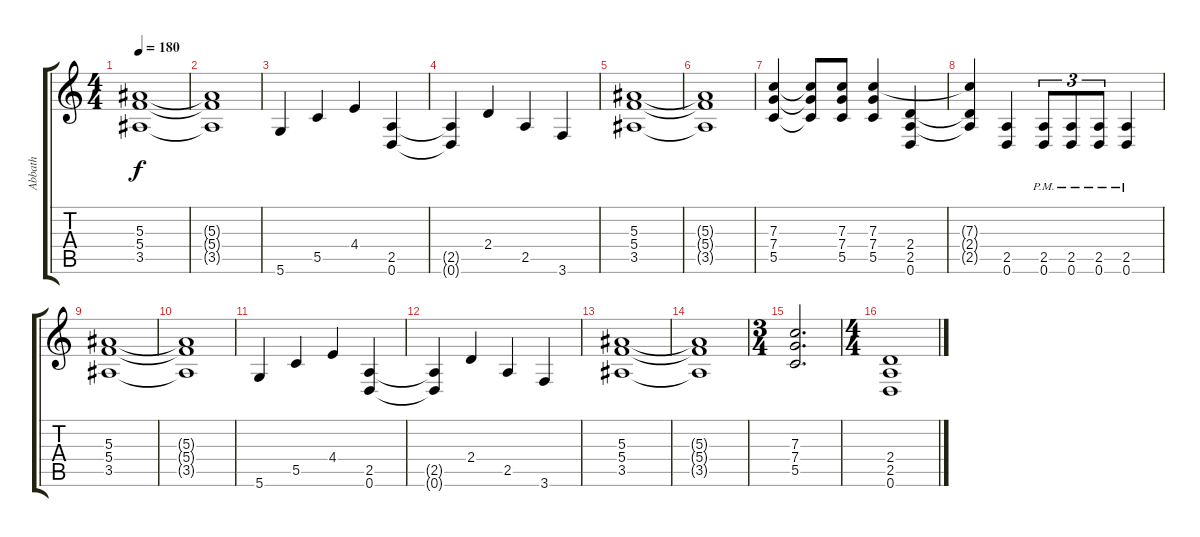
\track ("Abbath" "Abbath") {instrument overdrivenguitar}
\staff {score tabs}
\tuning (D4 A3 F3 C3 G2 D2) {hide}
\ts (4 4)
\tempo 180
\clef g2
\ks c
(5.3 5.4 3.5).1{dy f} |
(5.3{t} 5.4{t} 3.5{t}).1 |
5.6.4 5.5.4 4.4.4 (2.5 0.6).4 |
(2.5{t} 0.6{t}).4 2.4.4 2.5.4 3.6.4 |
(5.3 5.4 3.5).1 |
(5.3{t} 5.4{t} 3.5{t}).1 |
(7.3 7.4 5.5).4 (7.3{t} 7.4{t} 5.5{t}).8 (7.3 7.4 5.5).8 (7.3 7.4 5.5).4 (2.4 2.5 0.6).4 |
(7.3{t} 2.4{t} 2.5{t}).4 (2.5 0.6).4 (2.5{pm} 0.6{pm}).8{tu (3 2)} (2.5{pm} 0.6{pm}).8{tu (3 2)} (2.5{pm} 0.6{pm}).8{tu (3 2)} (2.5{pm} 0.6{pm}).4 |
(5.3 5.4 3.5).1 |
(5.3{t} 5.4{t} 3.5{t}).1 |
5.6.4 5.5.4 4.4.4 (2.5 0.6).4 |
(2.5{t} 0.6{t}).4 2.4.4 2.5.4 3.6.4 |
(5.3 5.4 3.5).1 |
(5.3{t} 5.4{t} 3.5{t}).1 |
\ts (3 4)
(7.3 7.4 5.5).2{d} |
\ts (4 4)
(2.4 2.5 0.6).1
